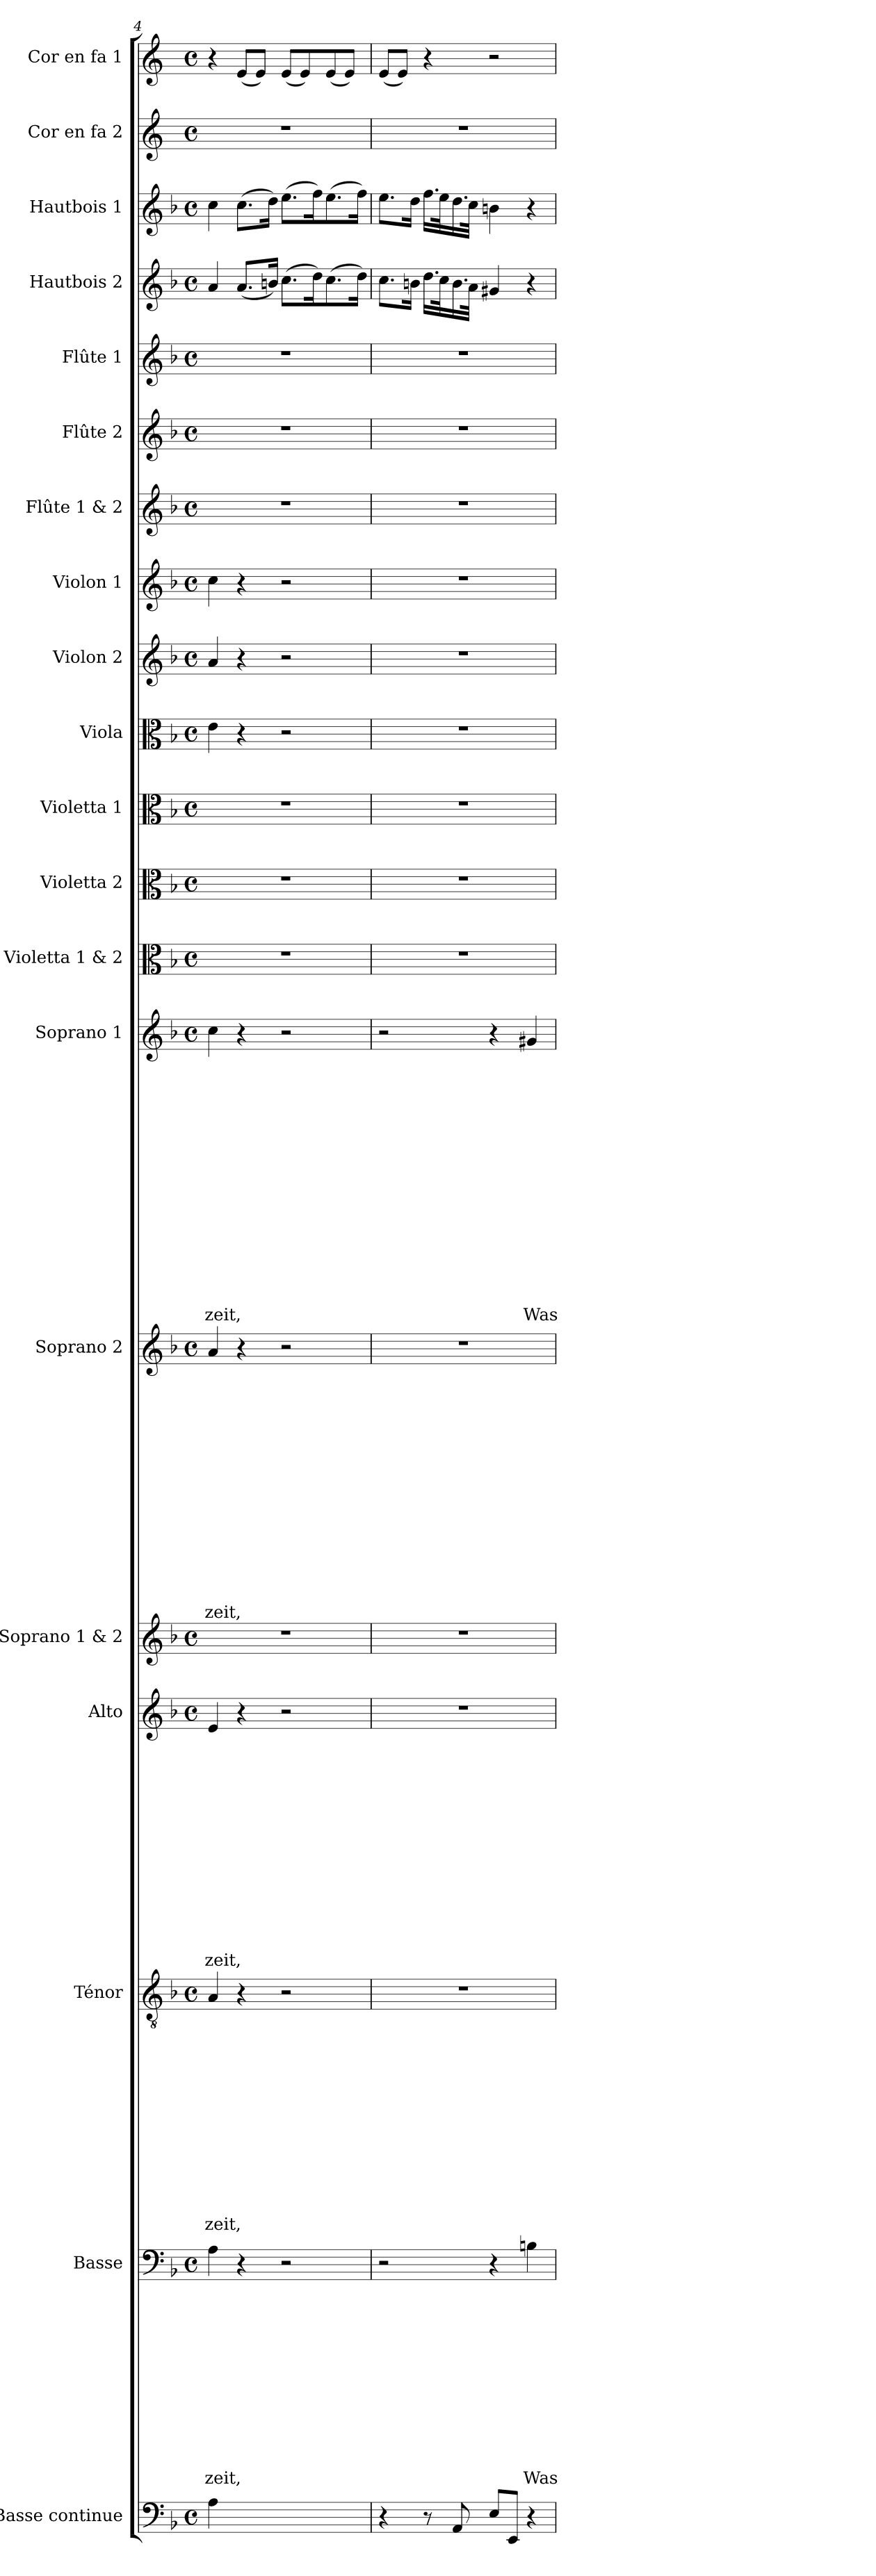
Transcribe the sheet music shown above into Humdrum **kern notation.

**kern	**kern	**text	**text	**text	**text	**text	**text	**text	**text	**text	**text	**text	**text	**kern	**text	**text	**text	**text	**text	**text	**text	**text	**text	**text	**text	**text	**text	**kern	**text	**text	**text	**text	**text	**text	**text	**text	**text	**text	**text	**text	**text	**text	**kern	**kern	**text	**text	**text	**text	**text	**text	**text	**text	**text	**text	**text	**text	**text	**text	**text	**kern	**text	**text	**text	**text	**text	**text	**text	**text	**text	**text	**text	**text	**text	**text	**text	**text	**kern	**kern	**kern	**kern	**kern	**kern	**kern	**kern	**kern	**kern	**kern	**kern	**kern
*part20	*part19	*part19	*part19	*part19	*part19	*part19	*part19	*part19	*part19	*part19	*part19	*part19	*part19	*part18	*part18	*part18	*part18	*part18	*part18	*part18	*part18	*part18	*part18	*part18	*part18	*part18	*part18	*part17	*part17	*part17	*part17	*part17	*part17	*part17	*part17	*part17	*part17	*part17	*part17	*part17	*part17	*part17	*part16	*part15	*part15	*part15	*part15	*part15	*part15	*part15	*part15	*part15	*part15	*part15	*part15	*part15	*part15	*part15	*part15	*part14	*part14	*part14	*part14	*part14	*part14	*part14	*part14	*part14	*part14	*part14	*part14	*part14	*part14	*part14	*part14	*part14	*part13	*part12	*part11	*part10	*part9	*part8	*part7	*part6	*part5	*part4	*part3	*part2	*part1
*staff20	*staff19	*staff19	*staff19	*staff19	*staff19	*staff19	*staff19	*staff19	*staff19	*staff19	*staff19	*staff19	*staff19	*staff18	*staff18	*staff18	*staff18	*staff18	*staff18	*staff18	*staff18	*staff18	*staff18	*staff18	*staff18	*staff18	*staff18	*staff17	*staff17	*staff17	*staff17	*staff17	*staff17	*staff17	*staff17	*staff17	*staff17	*staff17	*staff17	*staff17	*staff17	*staff17	*staff16	*staff15	*staff15	*staff15	*staff15	*staff15	*staff15	*staff15	*staff15	*staff15	*staff15	*staff15	*staff15	*staff15	*staff15	*staff15	*staff15	*staff14	*staff14	*staff14	*staff14	*staff14	*staff14	*staff14	*staff14	*staff14	*staff14	*staff14	*staff14	*staff14	*staff14	*staff14	*staff14	*staff14	*staff13	*staff12	*staff11	*staff10	*staff9	*staff8	*staff7	*staff6	*staff5	*staff4	*staff3	*staff2	*staff1
*I"Basse continue	*I"Basse	*	*	*	*	*	*	*	*	*	*	*	*	*I"Ténor	*	*	*	*	*	*	*	*	*	*	*	*	*	*I"Alto	*	*	*	*	*	*	*	*	*	*	*	*	*	*	*I"Soprano 1 & 2	*I"Soprano 2	*	*	*	*	*	*	*	*	*	*	*	*	*	*	*	*I"Soprano 1	*	*	*	*	*	*	*	*	*	*	*	*	*	*	*	*	*I"Violetta 1 & 2	*I"Violetta 2	*I"Violetta 1	*I"Viola	*I"Violon 2	*I"Violon 1	*I"Flûte 1 & 2	*I"Flûte 2	*I"Flûte 1	*I"Hautbois 2	*I"Hautbois 1	*I"Cor en fa 2	*I"Cor en fa 1
*I'BC	*I'Bas	*	*	*	*	*	*	*	*	*	*	*	*	*I'T	*	*	*	*	*	*	*	*	*	*	*	*	*	*I'A	*	*	*	*	*	*	*	*	*	*	*	*	*	*	*	*I'S 2	*	*	*	*	*	*	*	*	*	*	*	*	*	*	*	*I'S 1	*	*	*	*	*	*	*	*	*	*	*	*	*	*	*	*	*	*I'Vta 2	*I'Vta 1	*I'Vla	*I'Vln 2	*I'Vln 1	*	*I'Fl 2	*I'Fl 1	*I'Hb 2	*I'Hb 1	*I'Cor 2	*I'Cor 1
!!LO:PB:g=z
*clefF4	*clefF4	*	*	*	*	*	*	*	*	*	*	*	*	*clefGv2	*	*	*	*	*	*	*	*	*	*	*	*	*	*clefG2	*	*	*	*	*	*	*	*	*	*	*	*	*	*	*clefG2	*clefG2	*	*	*	*	*	*	*	*	*	*	*	*	*	*	*	*clefG2	*	*	*	*	*	*	*	*	*	*	*	*	*	*	*	*	*clefC3	*clefC3	*clefC3	*clefC3	*clefG2	*clefG2	*clefG2	*clefG2	*clefG2	*clefG2	*clefG2	*clefG2	*clefG2
*ITrd7c12	*	*	*	*	*	*	*	*	*	*	*	*	*	*	*	*	*	*	*	*	*	*	*	*	*	*	*	*	*	*	*	*	*	*	*	*	*	*	*	*	*	*	*	*	*	*	*	*	*	*	*	*	*	*	*	*	*	*	*	*	*	*	*	*	*	*	*	*	*	*	*	*	*	*	*	*	*	*	*	*	*	*	*	*	*	*	*	*ITrd4c7	*ITrd4c7
*k[b-]	*k[b-]	*	*	*	*	*	*	*	*	*	*	*	*	*k[b-]	*	*	*	*	*	*	*	*	*	*	*	*	*	*k[b-]	*	*	*	*	*	*	*	*	*	*	*	*	*	*	*k[b-]	*k[b-]	*	*	*	*	*	*	*	*	*	*	*	*	*	*	*	*k[b-]	*	*	*	*	*	*	*	*	*	*	*	*	*	*	*	*	*k[b-]	*k[b-]	*k[b-]	*k[b-]	*k[b-]	*k[b-]	*k[b-]	*k[b-]	*k[b-]	*k[b-]	*k[b-]	*k[b-]	*k[b-]
*F:	*F:	*	*	*	*	*	*	*	*	*	*	*	*	*F:	*	*	*	*	*	*	*	*	*	*	*	*	*	*F:	*	*	*	*	*	*	*	*	*	*	*	*	*	*	*F:	*F:	*	*	*	*	*	*	*	*	*	*	*	*	*	*	*	*F:	*	*	*	*	*	*	*	*	*	*	*	*	*	*	*	*	*F:	*F:	*F:	*F:	*F:	*F:	*F:	*F:	*F:	*F:	*F:	*F:	*F:
*M4/4	*M4/4	*	*	*	*	*	*	*	*	*	*	*	*	*M4/4	*	*	*	*	*	*	*	*	*	*	*	*	*	*M4/4	*	*	*	*	*	*	*	*	*	*	*	*	*	*	*M4/4	*M4/4	*	*	*	*	*	*	*	*	*	*	*	*	*	*	*	*M4/4	*	*	*	*	*	*	*	*	*	*	*	*	*	*	*	*	*M4/4	*M4/4	*M4/4	*M4/4	*M4/4	*M4/4	*M4/4	*M4/4	*M4/4	*M4/4	*M4/4	*M4/4	*M4/4
*met(c)	*met(c)	*	*	*	*	*	*	*	*	*	*	*	*	*met(c)	*	*	*	*	*	*	*	*	*	*	*	*	*	*met(c)	*	*	*	*	*	*	*	*	*	*	*	*	*	*	*met(c)	*met(c)	*	*	*	*	*	*	*	*	*	*	*	*	*	*	*	*met(c)	*	*	*	*	*	*	*	*	*	*	*	*	*	*	*	*	*met(c)	*met(c)	*met(c)	*met(c)	*met(c)	*met(c)	*met(c)	*met(c)	*met(c)	*met(c)	*met(c)	*met(c)	*met(c)
=4	=4	=4	=4	=4	=4	=4	=4	=4	=4	=4	=4	=4	=4	=4	=4	=4	=4	=4	=4	=4	=4	=4	=4	=4	=4	=4	=4	=4	=4	=4	=4	=4	=4	=4	=4	=4	=4	=4	=4	=4	=4	=4	=4	=4	=4	=4	=4	=4	=4	=4	=4	=4	=4	=4	=4	=4	=4	=4	=4	=4	=4	=4	=4	=4	=4	=4	=4	=4	=4	=4	=4	=4	=4	=4	=4	=4	=4	=4	=4	=4	=4	=4	=4	=4	=4	=4	=4	=4	=4
!	!	!	!	!	!	!	!	!	!	!	!	!	!LO:LY:b	!	!	!	!	!	!	!	!	!	!	!	!	!	!	!	!	!	!	!	!	!	!	!	!	!	!	!	!	!	!	!	!	!	!	!	!	!	!	!	!	!	!	!	!	!	!	!	!	!	!	!	!	!	!	!	!	!	!	!	!	!	!	!	!	!	!	!	!	!	!	!	!	!	!	!	!
!	!	!	!	!	!	!	!	!	!	!	!	!	!	!	!	!	!	!	!	!	!	!	!	!	!	!	!LO:LY:b	!	!	!	!	!	!	!	!	!	!	!	!	!	!	!	!	!	!	!	!	!	!	!	!	!	!	!	!	!	!	!	!	!	!	!	!	!	!	!	!	!	!	!	!	!	!	!	!	!	!	!	!	!	!	!	!	!	!	!	!	!	!
!	!	!	!	!	!	!	!	!	!	!	!	!	!	!	!	!	!	!	!	!	!	!	!	!	!	!	!	!	!	!	!	!	!	!	!	!	!	!	!	!	!	!LO:LY:b	!	!	!	!	!	!	!	!	!	!	!	!	!	!	!	!	!	!	!	!	!	!	!	!	!	!	!	!	!	!	!	!	!	!	!	!	!	!	!	!	!	!	!	!	!	!	!
!	!	!	!	!	!	!	!	!	!	!	!	!	!	!	!	!	!	!	!	!	!	!	!	!	!	!	!	!	!	!	!	!	!	!	!	!	!	!	!	!	!	!	!	!	!	!	!	!	!	!	!	!	!	!	!	!	!	!	!LO:LY:b	!	!	!	!	!	!	!	!	!	!	!	!	!	!	!	!	!	!	!	!	!	!	!	!	!	!	!	!	!	!
!	!	!	!	!	!	!	!	!	!	!	!	!	!	!	!	!	!	!	!	!	!	!	!	!	!	!	!	!	!	!	!	!	!	!	!	!	!	!	!	!	!	!	!	!	!	!	!	!	!	!	!	!	!	!	!	!	!	!	!	!	!	!	!	!	!	!	!	!	!	!	!	!	!	!	!	!LO:LY:b	!	!	!	!	!	!	!	!	!	!	!	!	!
4AA\	4A\	.	.	.	.	.	.	.	.	.	.	.	-zeit,	4A/	.	.	.	.	.	.	.	.	.	.	.	.	-zeit,	4e/	.	.	.	.	.	.	.	.	.	.	.	.	.	-zeit,	1r	4a/	.	.	.	.	.	.	.	.	.	.	.	.	.	.	-zeit,	4cc\	.	.	.	.	.	.	.	.	.	.	.	.	.	.	.	-zeit,	1r	1r	1r	4e\	4a/	4cc\	1r	1r	1r	4a/	4cc\	1r	4r
2.ryy	4r	.	.	.	.	.	.	.	.	.	.	.	.	4r	.	.	.	.	.	.	.	.	.	.	.	.	.	4r	.	.	.	.	.	.	.	.	.	.	.	.	.	.	.	4r	.	.	.	.	.	.	.	.	.	.	.	.	.	.	.	4r	.	.	.	.	.	.	.	.	.	.	.	.	.	.	.	.	.	.	.	4r	4r	4r	.	.	.	(<8.a/L	(>8.cc\L	.	(<8A/L
.	.	.	.	.	.	.	.	.	.	.	.	.	.	.	.	.	.	.	.	.	.	.	.	.	.	.	.	.	.	.	.	.	.	.	.	.	.	.	.	.	.	.	.	.	.	.	.	.	.	.	.	.	.	.	.	.	.	.	.	.	.	.	.	.	.	.	.	.	.	.	.	.	.	.	.	.	.	.	.	.	.	.	.	.	.	.	.	.	8A/J)
.	.	.	.	.	.	.	.	.	.	.	.	.	.	.	.	.	.	.	.	.	.	.	.	.	.	.	.	.	.	.	.	.	.	.	.	.	.	.	.	.	.	.	.	.	.	.	.	.	.	.	.	.	.	.	.	.	.	.	.	.	.	.	.	.	.	.	.	.	.	.	.	.	.	.	.	.	.	.	.	.	.	.	.	.	.	16bn/Jk)	16dd\Jk)	.	.
.	2r	.	.	.	.	.	.	.	.	.	.	.	.	2r	.	.	.	.	.	.	.	.	.	.	.	.	.	2r	.	.	.	.	.	.	.	.	.	.	.	.	.	.	.	2r	.	.	.	.	.	.	.	.	.	.	.	.	.	.	.	2r	.	.	.	.	.	.	.	.	.	.	.	.	.	.	.	.	.	.	.	2r	2r	2r	.	.	.	(>8.cc\L	(>8.ee\L	.	(<8A/L
.	.	.	.	.	.	.	.	.	.	.	.	.	.	.	.	.	.	.	.	.	.	.	.	.	.	.	.	.	.	.	.	.	.	.	.	.	.	.	.	.	.	.	.	.	.	.	.	.	.	.	.	.	.	.	.	.	.	.	.	.	.	.	.	.	.	.	.	.	.	.	.	.	.	.	.	.	.	.	.	.	.	.	.	.	.	.	.	.	8A/)
.	.	.	.	.	.	.	.	.	.	.	.	.	.	.	.	.	.	.	.	.	.	.	.	.	.	.	.	.	.	.	.	.	.	.	.	.	.	.	.	.	.	.	.	.	.	.	.	.	.	.	.	.	.	.	.	.	.	.	.	.	.	.	.	.	.	.	.	.	.	.	.	.	.	.	.	.	.	.	.	.	.	.	.	.	.	16dd\k)	16ff\k)	.	.
.	.	.	.	.	.	.	.	.	.	.	.	.	.	.	.	.	.	.	.	.	.	.	.	.	.	.	.	.	.	.	.	.	.	.	.	.	.	.	.	.	.	.	.	.	.	.	.	.	.	.	.	.	.	.	.	.	.	.	.	.	.	.	.	.	.	.	.	.	.	.	.	.	.	.	.	.	.	.	.	.	.	.	.	.	.	(>8.cc\	(>8.ee\	.	(<8A/
.	.	.	.	.	.	.	.	.	.	.	.	.	.	.	.	.	.	.	.	.	.	.	.	.	.	.	.	.	.	.	.	.	.	.	.	.	.	.	.	.	.	.	.	.	.	.	.	.	.	.	.	.	.	.	.	.	.	.	.	.	.	.	.	.	.	.	.	.	.	.	.	.	.	.	.	.	.	.	.	.	.	.	.	.	.	.	.	.	8A/J)
.	.	.	.	.	.	.	.	.	.	.	.	.	.	.	.	.	.	.	.	.	.	.	.	.	.	.	.	.	.	.	.	.	.	.	.	.	.	.	.	.	.	.	.	.	.	.	.	.	.	.	.	.	.	.	.	.	.	.	.	.	.	.	.	.	.	.	.	.	.	.	.	.	.	.	.	.	.	.	.	.	.	.	.	.	.	16dd\Jk)	16ff\Jk)	.	.
=5	=5	=5	=5	=5	=5	=5	=5	=5	=5	=5	=5	=5	=5	=5	=5	=5	=5	=5	=5	=5	=5	=5	=5	=5	=5	=5	=5	=5	=5	=5	=5	=5	=5	=5	=5	=5	=5	=5	=5	=5	=5	=5	=5	=5	=5	=5	=5	=5	=5	=5	=5	=5	=5	=5	=5	=5	=5	=5	=5	=5	=5	=5	=5	=5	=5	=5	=5	=5	=5	=5	=5	=5	=5	=5	=5	=5	=5	=5	=5	=5	=5	=5	=5	=5	=5	=5	=5	=5	=5
4r	2r	.	.	.	.	.	.	.	.	.	.	.	.	1r	.	.	.	.	.	.	.	.	.	.	.	.	.	1r	.	.	.	.	.	.	.	.	.	.	.	.	.	.	1r	1r	.	.	.	.	.	.	.	.	.	.	.	.	.	.	.	2r	.	.	.	.	.	.	.	.	.	.	.	.	.	.	.	.	1r	1r	1r	1r	1r	1r	1r	1r	1r	8.cc\L	8.ee\L	1r	(<8A/L
.	.	.	.	.	.	.	.	.	.	.	.	.	.	.	.	.	.	.	.	.	.	.	.	.	.	.	.	.	.	.	.	.	.	.	.	.	.	.	.	.	.	.	.	.	.	.	.	.	.	.	.	.	.	.	.	.	.	.	.	.	.	.	.	.	.	.	.	.	.	.	.	.	.	.	.	.	.	.	.	.	.	.	.	.	.	.	.	.	8A/J)
.	.	.	.	.	.	.	.	.	.	.	.	.	.	.	.	.	.	.	.	.	.	.	.	.	.	.	.	.	.	.	.	.	.	.	.	.	.	.	.	.	.	.	.	.	.	.	.	.	.	.	.	.	.	.	.	.	.	.	.	.	.	.	.	.	.	.	.	.	.	.	.	.	.	.	.	.	.	.	.	.	.	.	.	.	.	16bn\Jk	16dd\Jk	.	.
8r	.	.	.	.	.	.	.	.	.	.	.	.	.	.	.	.	.	.	.	.	.	.	.	.	.	.	.	.	.	.	.	.	.	.	.	.	.	.	.	.	.	.	.	.	.	.	.	.	.	.	.	.	.	.	.	.	.	.	.	.	.	.	.	.	.	.	.	.	.	.	.	.	.	.	.	.	.	.	.	.	.	.	.	.	.	16.dd\LL	16.ff\LL	.	4r
.	.	.	.	.	.	.	.	.	.	.	.	.	.	.	.	.	.	.	.	.	.	.	.	.	.	.	.	.	.	.	.	.	.	.	.	.	.	.	.	.	.	.	.	.	.	.	.	.	.	.	.	.	.	.	.	.	.	.	.	.	.	.	.	.	.	.	.	.	.	.	.	.	.	.	.	.	.	.	.	.	.	.	.	.	.	32cc\k	32ee\k	.	.
8AAA/	.	.	.	.	.	.	.	.	.	.	.	.	.	.	.	.	.	.	.	.	.	.	.	.	.	.	.	.	.	.	.	.	.	.	.	.	.	.	.	.	.	.	.	.	.	.	.	.	.	.	.	.	.	.	.	.	.	.	.	.	.	.	.	.	.	.	.	.	.	.	.	.	.	.	.	.	.	.	.	.	.	.	.	.	.	16.b\	16.dd\	.	.
.	.	.	.	.	.	.	.	.	.	.	.	.	.	.	.	.	.	.	.	.	.	.	.	.	.	.	.	.	.	.	.	.	.	.	.	.	.	.	.	.	.	.	.	.	.	.	.	.	.	.	.	.	.	.	.	.	.	.	.	.	.	.	.	.	.	.	.	.	.	.	.	.	.	.	.	.	.	.	.	.	.	.	.	.	.	32a\JJk	32cc\JJk	.	.
8EE/L	4r	.	.	.	.	.	.	.	.	.	.	.	.	.	.	.	.	.	.	.	.	.	.	.	.	.	.	.	.	.	.	.	.	.	.	.	.	.	.	.	.	.	.	.	.	.	.	.	.	.	.	.	.	.	.	.	.	.	.	4r	.	.	.	.	.	.	.	.	.	.	.	.	.	.	.	.	.	.	.	.	.	.	.	.	.	4g#X/	4bn\	.	2r
8EEE/J	.	.	.	.	.	.	.	.	.	.	.	.	.	.	.	.	.	.	.	.	.	.	.	.	.	.	.	.	.	.	.	.	.	.	.	.	.	.	.	.	.	.	.	.	.	.	.	.	.	.	.	.	.	.	.	.	.	.	.	.	.	.	.	.	.	.	.	.	.	.	.	.	.	.	.	.	.	.	.	.	.	.	.	.	.	.	.	.	.
!	!	!	!	!	!	!	!	!	!	!	!	!	!LO:LY:b	!	!	!	!	!	!	!	!	!	!	!	!	!	!	!	!	!	!	!	!	!	!	!	!	!	!	!	!	!	!	!	!	!	!	!	!	!	!	!	!	!	!	!	!	!	!	!	!	!	!	!	!	!	!	!	!	!	!	!	!	!	!	!	!	!	!	!	!	!	!	!	!	!	!	!	!
!	!	!	!	!	!	!	!	!	!	!	!	!	!	!	!	!	!	!	!	!	!	!	!	!	!	!	!	!	!	!	!	!	!	!	!	!	!	!	!	!	!	!	!	!	!	!	!	!	!	!	!	!	!	!	!	!	!	!	!	!	!	!	!	!	!	!	!	!	!	!	!	!	!	!	!	!LO:LY:b	!	!	!	!	!	!	!	!	!	!	!	!	!
4r	4Bn\	.	.	.	.	.	.	.	.	.	.	.	Was	.	.	.	.	.	.	.	.	.	.	.	.	.	.	.	.	.	.	.	.	.	.	.	.	.	.	.	.	.	.	.	.	.	.	.	.	.	.	.	.	.	.	.	.	.	.	4g#X/	.	.	.	.	.	.	.	.	.	.	.	.	.	.	.	Was	.	.	.	.	.	.	.	.	.	4r	4r	.	.
=	=	=	=	=	=	=	=	=	=	=	=	=	=	=	=	=	=	=	=	=	=	=	=	=	=	=	=	=	=	=	=	=	=	=	=	=	=	=	=	=	=	=	=	=	=	=	=	=	=	=	=	=	=	=	=	=	=	=	=	=	=	=	=	=	=	=	=	=	=	=	=	=	=	=	=	=	=	=	=	=	=	=	=	=	=	=	=	=	=
*-	*-	*-	*-	*-	*-	*-	*-	*-	*-	*-	*-	*-	*-	*-	*-	*-	*-	*-	*-	*-	*-	*-	*-	*-	*-	*-	*-	*-	*-	*-	*-	*-	*-	*-	*-	*-	*-	*-	*-	*-	*-	*-	*-	*-	*-	*-	*-	*-	*-	*-	*-	*-	*-	*-	*-	*-	*-	*-	*-	*-	*-	*-	*-	*-	*-	*-	*-	*-	*-	*-	*-	*-	*-	*-	*-	*-	*-	*-	*-	*-	*-	*-	*-	*-	*-	*-	*-	*-	*-
